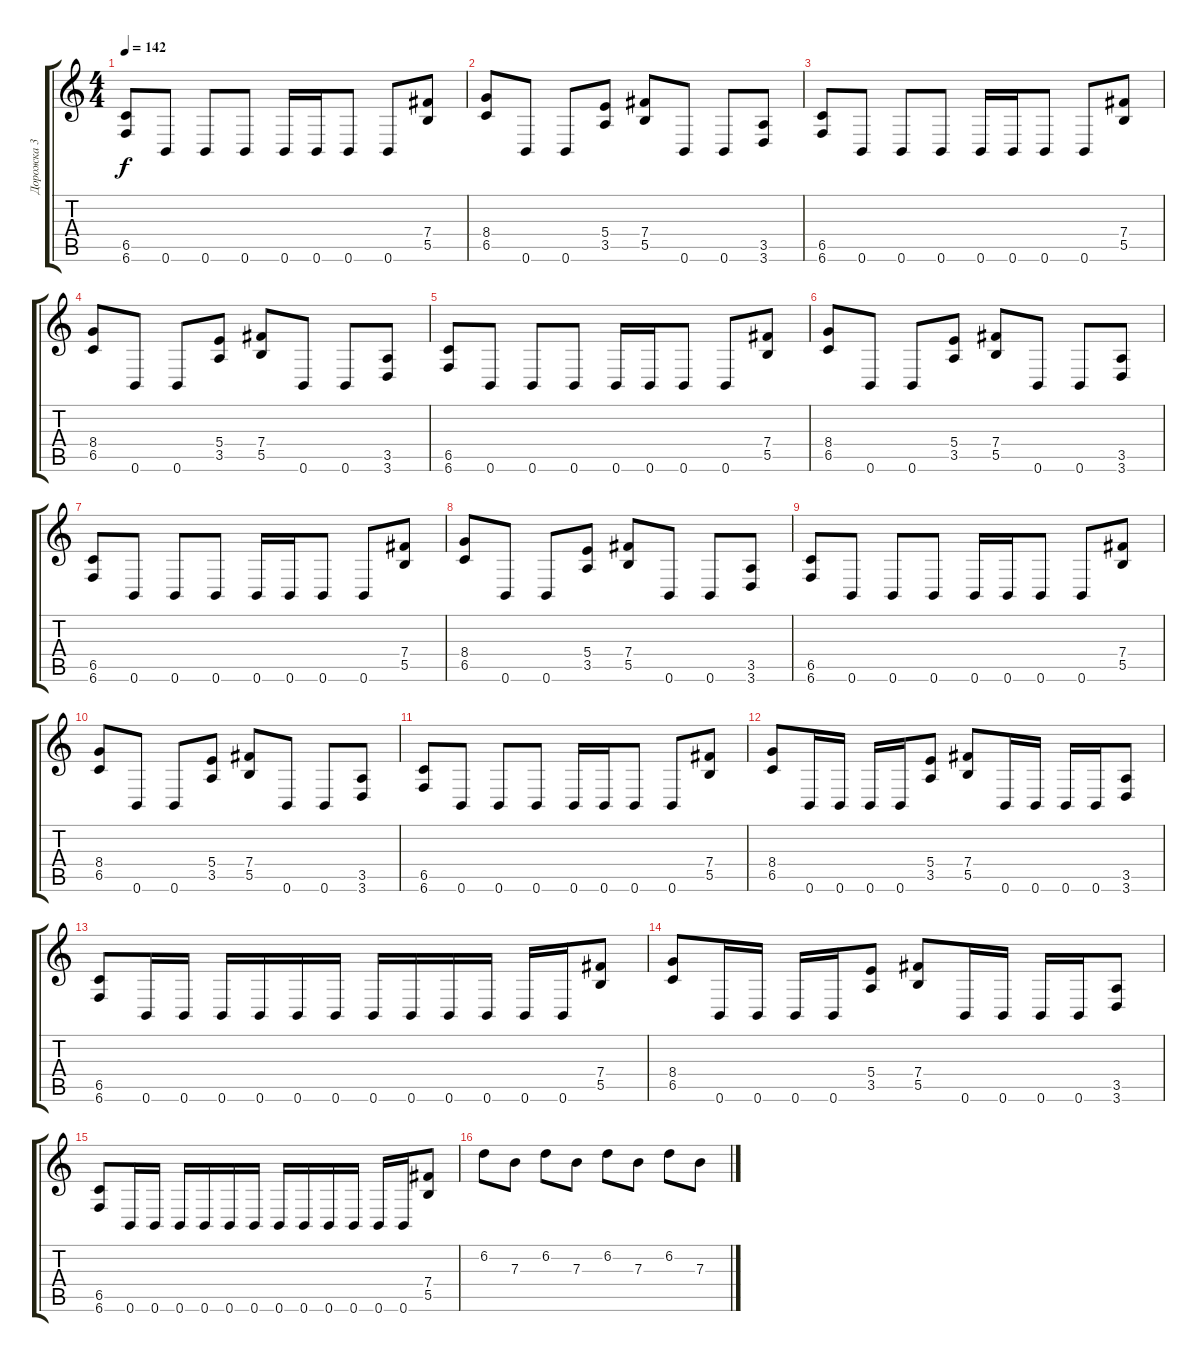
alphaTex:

\track ("Дорожка 3" "Дорожка 3") {instrument distortionguitar}
\staff {score tabs}
\tuning (Db4 Ab3 E3 B2 Gb2 B1) {hide}
\ts (4 4)
\tempo 142
\clef g2
\ks c
(6.5 6.6).8{dy f} 0.6.8 0.6.8 0.6.8 0.6.16 0.6.16 0.6.8 0.6.8 (7.4 5.5).8 |
(8.4 6.5).8 0.6.8 0.6.8 (5.4 3.5).8 (7.4 5.5).8 0.6.8 0.6.8 (3.5 3.6).8 |
(6.5 6.6).8 0.6.8 0.6.8 0.6.8 0.6.16 0.6.16 0.6.8 0.6.8 (7.4 5.5).8 |
(8.4 6.5).8 0.6.8 0.6.8 (5.4 3.5).8 (7.4 5.5).8 0.6.8 0.6.8 (3.5 3.6).8 |
(6.5 6.6).8 0.6.8 0.6.8 0.6.8 0.6.16 0.6.16 0.6.8 0.6.8 (7.4 5.5).8 |
(8.4 6.5).8 0.6.8 0.6.8 (5.4 3.5).8 (7.4 5.5).8 0.6.8 0.6.8 (3.5 3.6).8 |
(6.5 6.6).8 0.6.8 0.6.8 0.6.8 0.6.16 0.6.16 0.6.8 0.6.8 (7.4 5.5).8 |
(8.4 6.5).8 0.6.8 0.6.8 (5.4 3.5).8 (7.4 5.5).8 0.6.8 0.6.8 (3.5 3.6).8 |
(6.5 6.6).8 0.6.8 0.6.8 0.6.8 0.6.16 0.6.16 0.6.8 0.6.8 (7.4 5.5).8 |
(8.4 6.5).8 0.6.8 0.6.8 (5.4 3.5).8 (7.4 5.5).8 0.6.8 0.6.8 (3.5 3.6).8 |
(6.5 6.6).8 0.6.8 0.6.8 0.6.8 0.6.16 0.6.16 0.6.8 0.6.8 (7.4 5.5).8 |
(8.4 6.5).8 0.6.16 0.6.16 0.6.16 0.6.16 (5.4 3.5).8 (7.4 5.5).8 0.6.16 0.6.16 0.6.16 0.6.16 (3.5 3.6).8 |
(6.5 6.6).8 0.6.16 0.6.16 0.6.16 0.6.16 0.6.16 0.6.16 0.6.16 0.6.16 0.6.16 0.6.16 0.6.16 0.6.16 (7.4 5.5).8 |
(8.4 6.5).8 0.6.16 0.6.16 0.6.16 0.6.16 (5.4 3.5).8 (7.4 5.5).8 0.6.16 0.6.16 0.6.16 0.6.16 (3.5 3.6).8 |
(6.5 6.6).8 0.6.16 0.6.16 0.6.16 0.6.16 0.6.16 0.6.16 0.6.16 0.6.16 0.6.16 0.6.16 0.6.16 0.6.16 (7.4 5.5).8 |
6.2.8 7.3.8 6.2.8 7.3.8 6.2.8 7.3.8 6.2.8 7.3.8
